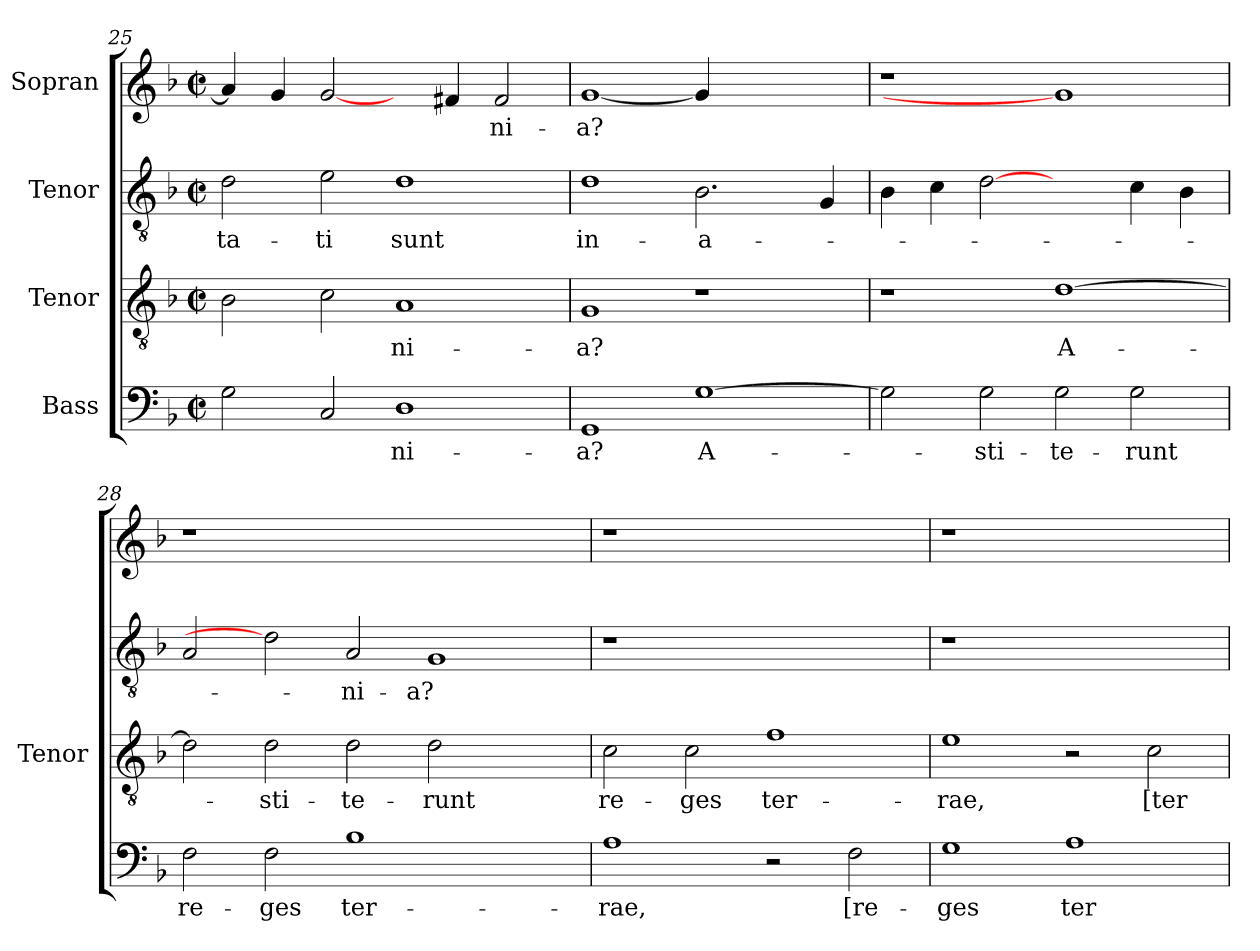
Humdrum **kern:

**kern	**text	**kern	**text	**kern	**text	**kern	**text
*part4	*part4	*part3	*part3	*part2	*part2	*part1	*part1
*staff4	*staff4	*staff3	*staff3	*staff2	*staff2	*staff1	*staff1
*I"Bass	*	*I"Tenor	*	*I"Tenor	*	*I"Sopran	*
*	*	*I'Tenor	*	*	*	*	*
*clefF4	*	*clefGv2	*	*clefGv2	*	*clefG2	*
*	*	*ITrd7c12	*	*ITrd7c12	*	*	*
*k[b-]	*	*k[b-]	*	*k[b-]	*	*k[b-]	*
*F:	*	*F:	*	*F:	*	*F:	*
*M2/2	*	*M2/2	*	*M2/2	*	*M2/2	*
*met(c|)	*	*met(c|)	*	*met(c|)	*	*met(c|)	*
=25	=25	=25	=25	=25	=25	=25	=25
!	!	!	!	!	!LO:LY:b:color=#000000	!	!
2Gi\	.	2BB-i\	.	2Di\	-ta-	4ai/]	.
.	.	.	.	.	.	4gi/	.
!	!	!	!	!	!LO:LY:b:color=#000000	!	!
2Ci/	.	2Ci\	.	2Ei\	-ti	[2gi/	.
!	!LO:LY:b:color=#000000	!	!	!	!	!	!
!	!	!	!LO:LY:b:color=#000000	!	!	!	!
!	!	!	!	!	!LO:LY:b:color=#000000	!	!
1Di	-ni-	1AAi	-ni-	1Di	sunt	4ryy	.
.	.	.	.	.	.	4f#Xi/	.
!	!	!	!	!	!	!	!LO:LY:b:color=#000000
.	.	.	.	.	.	2f#i/	-ni-
=26	=26	=26	=26	=26	=26	=26	=26
!	!LO:LY:b:color=#000000	!	!	!	!	!	!
!	!	!	!LO:LY:b:color=#000000	!	!	!	!
!	!	!	!	!	!LO:LY:b:color=#000000	!	!
!	!	!	!	!	!	!	!LO:LY:b:color=#000000
1GGi	-a?	1GGi	-a?	1Di	in-	[1gi	-a?
!	!LO:LY:b:color=#000000	!	!	!	!	!	!
!	!	!	!	!	!LO:LY:b:color=#000000	!	!
[>1Gi	A-	1r	.	2.BB-i\	-a-	4gi/]	.
.	.	.	.	.	.	2.ryy	.
.	.	.	.	4GGi/	.	.	.
=27	=27	=27	=27	=27	=27	=27	=27
!	!	!	!	!	!	!LO:N:vis=1	!
2Gi\]	.	1r	.	4BB-i\	.	1r	.
.	.	.	.	4Ci\	.	.	.
!	!LO:LY:b:color=#000000	!	!	!	!	!	!
2Gi\	-sti-	.	.	[2Di	.	.	.
!	!LO:LY:b:color=#000000	!	!	!	!	!	!
!	!	!	!LO:LY:b:color=#000000	!	!	!	!
2Gi\	-te-	[>1Di	A-	2ryy	.	1gi]	.
!	!LO:LY:b:color=#000000	!	!	!	!	!	!
2Gi\	-runt	.	.	4Ci\	.	.	.
.	.	.	.	4BB-i\	.	.	.
=28	=28	=28	=28	=28	=28	=28	=28
!	!LO:LY:b:color=#000000	!	!	!	!	!LO:N:vis=1	!
2Fi\	re-	2Di\]	.	2AAi/	.	1r	.
!	!LO:LY:b:color=#000000	!	!	!	!	!	!
!	!	!	!LO:LY:b:color=#000000	!	!	!	!
2Fi\	-ges	2Di\	-sti-	2Di]	.	.	.
!	!LO:LY:b:color=#000000	!	!	!	!	!	!
!	!	!	!LO:LY:b:color=#000000	!	!	!	!
!	!	!	!	!	!LO:LY:b:color=#000000	!	!
1B-i	ter-	2Di\	-te-	2AAi/	-ni-	1.ryy	.
!	!	!	!LO:LY:b:color=#000000	!	!	!	!
!	!	!	!	!	!LO:LY:b:color=#000000	!	!
.	.	2Di\	-runt	1GGi	-a?	.	.
2ryy	.	2ryy	.	.	.	.	.
!!LO:LB:g=z
=29	=29	=29	=29	=29	=29	=29	=29
!	!LO:LY:b:color=#000000	!	!	!	!	!	!
!	!	!	!LO:LY:b:color=#000000	!LO:N:vis=1	!	!LO:N:vis=1	!
1Ai	-rae,	2Ci\	re-	1r	.	1r	.
!	!	!	!LO:LY:b:color=#000000	!	!	!	!
.	.	2Ci\	-ges	.	.	.	.
!	!	!	!LO:LY:b:color=#000000	!	!	!	!
2r	.	1Fi	ter-	1ryy	.	1ryy	.
!	!LO:LY:b:color=#000000	!	!	!	!	!	!
2Fi\	[re-	.	.	.	.	.	.
=30	=30	=30	=30	=30	=30	=30	=30
!	!LO:LY:b:color=#000000	!	!	!	!	!	!
!	!	!	!LO:LY:b:color=#000000	!LO:N:vis=1	!	!LO:N:vis=1	!
1Gi	-ges	1Ei	-rae,	1r	.	1r	.
!	!LO:LY:b:color=#000000	!	!	!	!	!	!
1Ai	ter-	2r	.	1ryy	.	1ryy	.
!	!	!	!LO:LY:b:color=#000000	!	!	!	!
.	.	2Ci\	[ter-	.	.	.	.
=	=	=	=	=	=	=	=
*-	*-	*-	*-	*-	*-	*-	*-
